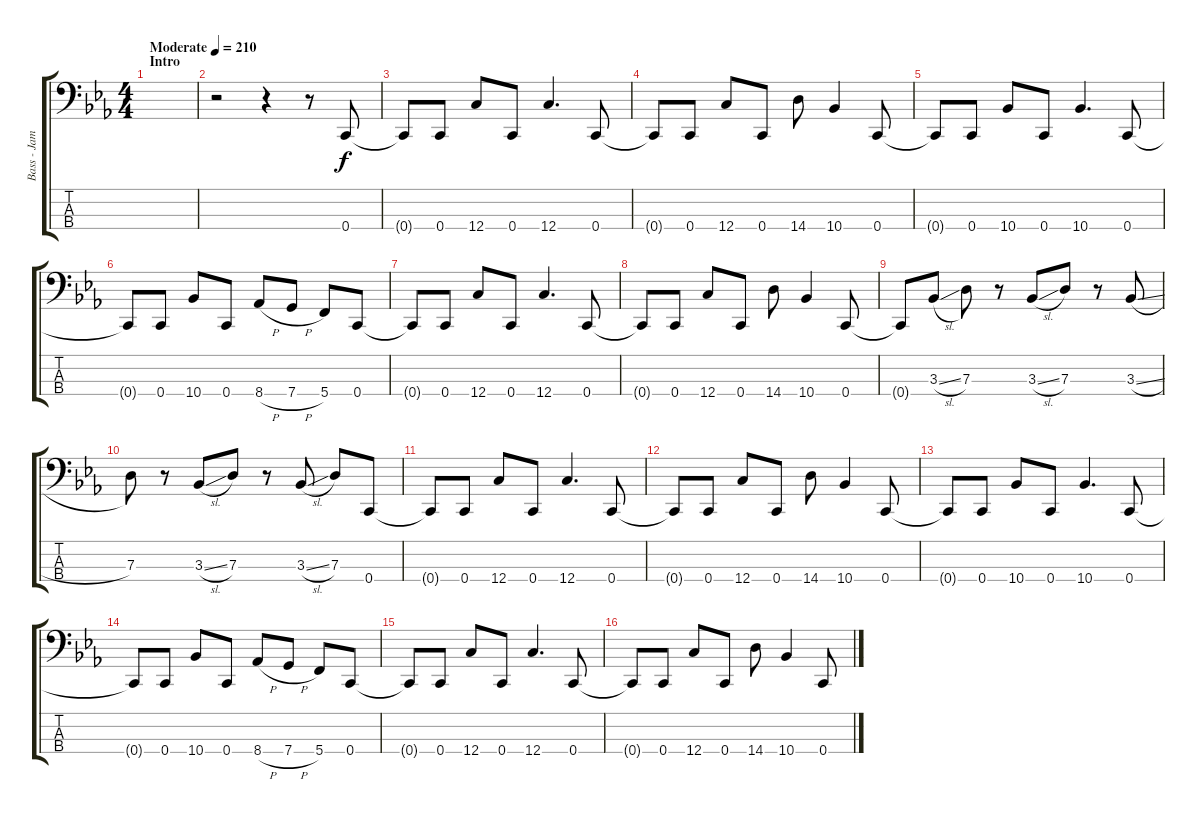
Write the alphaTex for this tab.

\track ("Bass - James Johnston" "Bass - Jam") {instrument electricbassfinger}
\staff {score tabs}
\tuning (F2 C2 G1 C1) {hide}
\ts (4 4)
\section ("" "Intro")
\tempo (210 "Moderate")
\clef f4
\ks cminor
|
r.2 r.4 r.8 0.4.8 |
0.4{t}.8 0.4.8 12.4.8 0.4.8 12.4.4{d} 0.4.8 |
0.4{t}.8 0.4.8 12.4.8 0.4.8 14.4.8 10.4.4 0.4.8 |
0.4{t}.8 0.4.8 10.4.8 0.4.8 10.4.4{d} 0.4.8 |
0.4{t}.8 0.4.8 10.4.8 0.4.8 8.4{h}.8 7.4{h}.8 5.4.8 0.4.8 |
0.4{t}.8 0.4.8 12.4.8 0.4.8 12.4.4{d} 0.4.8 |
0.4{t}.8 0.4.8 12.4.8 0.4.8 14.4.8 10.4.4 0.4.8 |
0.4{t}.8 3.3{sl}.8 7.3.8 r.8 3.3{sl}.8 7.3.8 r.8 3.3{sl}.8 |
7.3.8 r.8 3.3{sl}.8 7.3.8 r.8 3.3{sl}.8 7.3.8 0.4.8 |
0.4{t}.8 0.4.8 12.4.8 0.4.8 12.4.4{d} 0.4.8 |
0.4{t}.8 0.4.8 12.4.8 0.4.8 14.4.8 10.4.4 0.4.8 |
0.4{t}.8 0.4.8 10.4.8 0.4.8 10.4.4{d} 0.4.8 |
0.4{t}.8 0.4.8 10.4.8 0.4.8 8.4{h}.8 7.4{h}.8 5.4.8 0.4.8 |
0.4{t}.8 0.4.8 12.4.8 0.4.8 12.4.4{d} 0.4.8 |
0.4{t}.8 0.4.8 12.4.8 0.4.8 14.4.8 10.4.4 0.4.8
